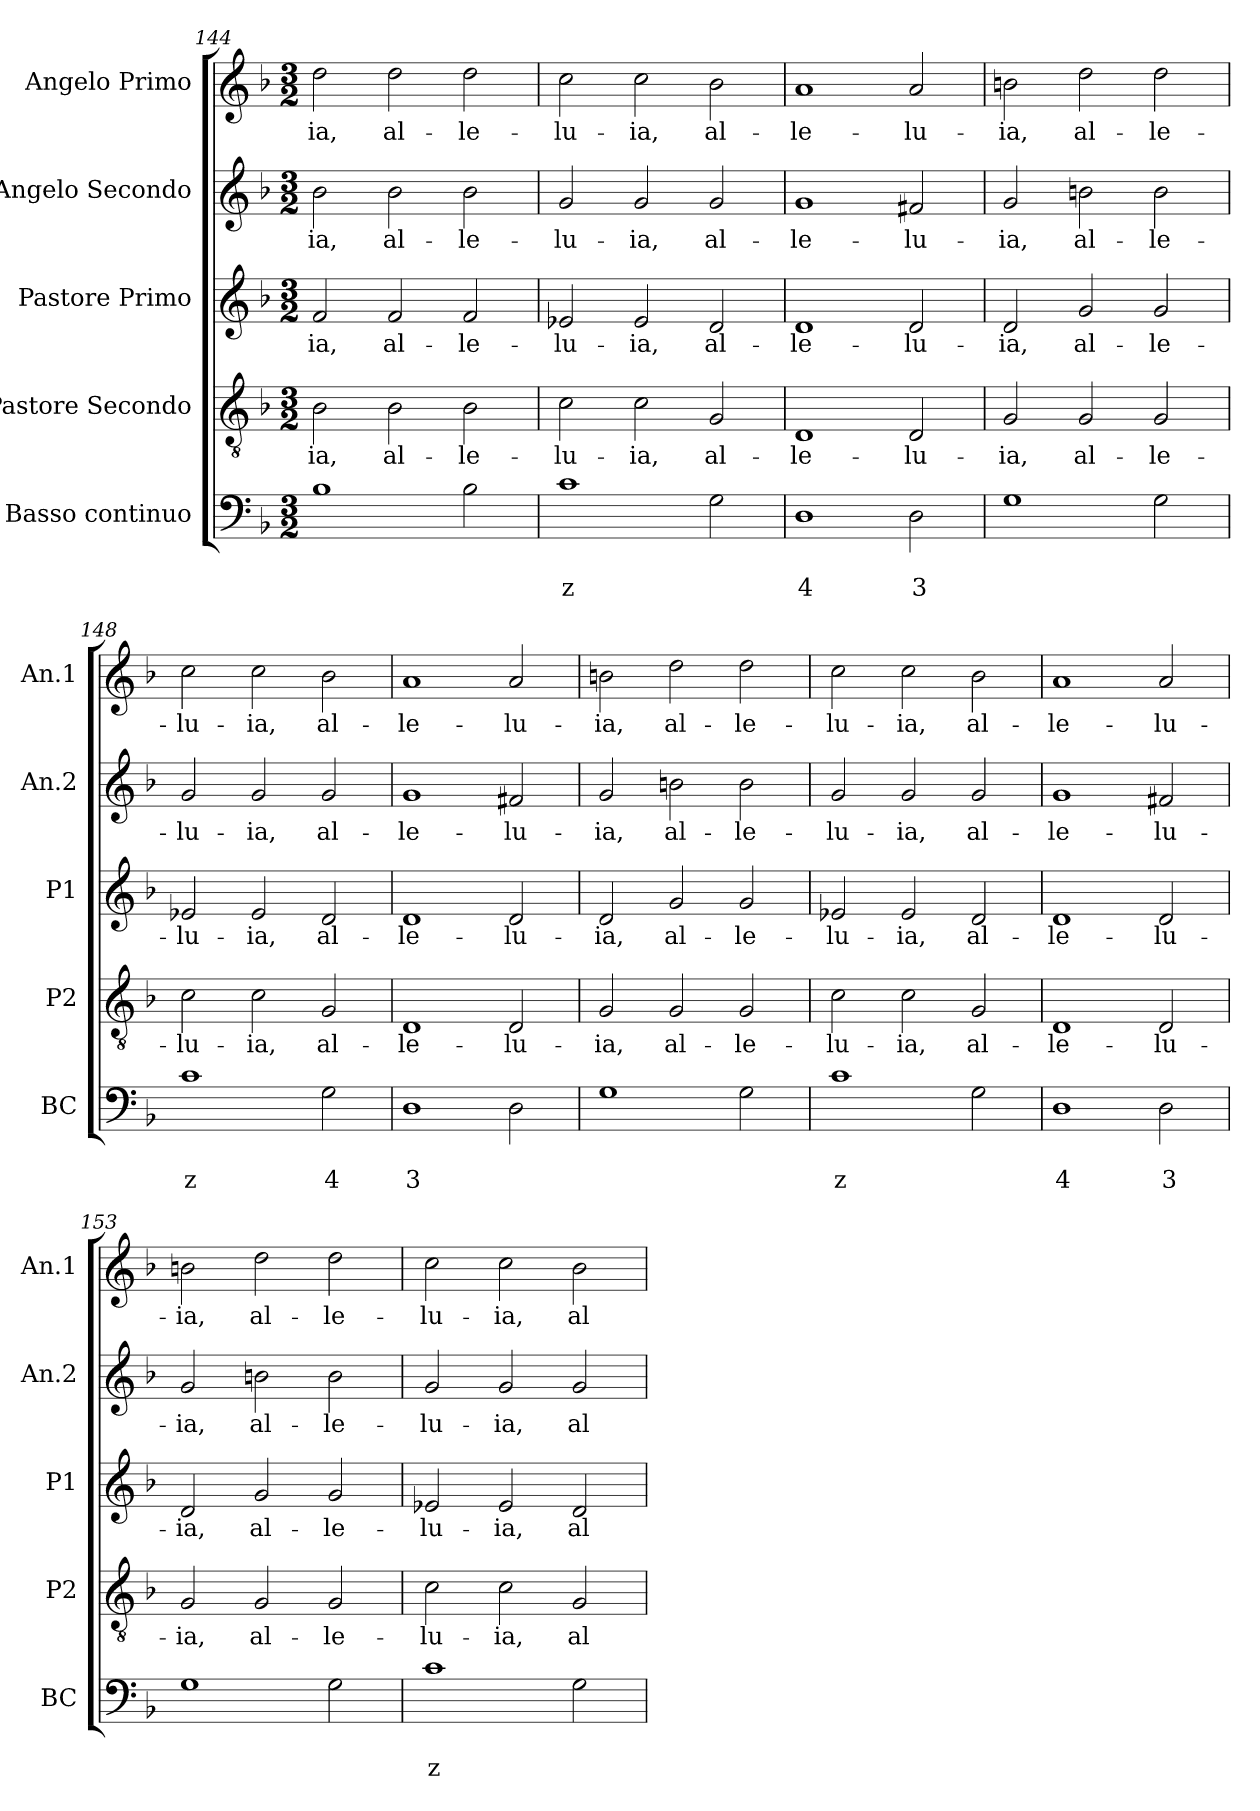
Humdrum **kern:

**kern	**text	**text	**kern	**text	**kern	**text	**kern	**text	**kern	**text
*part5	*part5	*part5	*part4	*part4	*part3	*part3	*part2	*part2	*part1	*part1
*staff5	*staff5	*staff5	*staff4	*staff4	*staff3	*staff3	*staff2	*staff2	*staff1	*staff1
*I"Basso continuo	*	*	*I"Pastore Secondo	*	*I"Pastore Primo	*	*I"Angelo Secondo	*	*I"Angelo Primo	*
*I'BC	*	*	*I'P2	*	*I'P1	*	*I'An.2	*	*I'An.1	*
*clefF4	*	*	*clefGv2	*	*clefG2	*	*clefG2	*	*clefG2	*
*k[b-]	*	*	*k[b-]	*	*k[b-]	*	*k[b-]	*	*k[b-]	*
*F:	*	*	*F:	*	*F:	*	*F:	*	*F:	*
*M3/2	*	*	*M3/2	*	*M3/2	*	*M3/2	*	*M3/2	*
=144	=144	=144	=144	=144	=144	=144	=144	=144	=144	=144
!	!	!	!	!LO:LY:b	!	!LO:LY:b	!	!LO:LY:b	!	!LO:LY:b
1B-	.	.	2B-\	-ia,	2f/	-ia,	2b-\	-ia,	2dd\	-ia,
!	!	!	!	!LO:LY:b	!	!LO:LY:b	!	!LO:LY:b	!	!LO:LY:b
.	.	.	2B-\	al-	2f/	al-	2b-\	al-	2dd\	al-
!	!	!	!	!LO:LY:b	!	!LO:LY:b	!	!LO:LY:b	!	!LO:LY:b
2B-\	.	.	2B-\	-le-	2f/	-le-	2b-\	-le-	2dd\	-le-
!!LO:LB:g=z
=145	=145	=145	=145	=145	=145	=145	=145	=145	=145	=145
!	!	!LO:LY:b	!	!LO:LY:b	!	!LO:LY:b	!	!LO:LY:b	!	!LO:LY:b
1c	.	z	2c\	-lu-	2e-X/	-lu-	2g/	-lu-	2cc\	-lu-
!	!	!	!	!LO:LY:b	!	!LO:LY:b	!	!LO:LY:b	!	!LO:LY:b
.	.	.	2c\	-ia,	2e-/	-ia,	2g/	-ia,	2cc\	-ia,
!	!	!	!	!LO:LY:b	!	!LO:LY:b	!	!LO:LY:b	!	!LO:LY:b
2G\	.	.	2G/	al-	2d/	al-	2g/	al-	2b-\	al-
=146	=146	=146	=146	=146	=146	=146	=146	=146	=146	=146
!	!	!LO:LY:b	!	!LO:LY:b	!	!LO:LY:b	!	!LO:LY:b	!	!LO:LY:b
1D	.	4	1D	-le-	1d	-le-	1g	-le-	1a	-le-
!	!	!LO:LY:b	!	!LO:LY:b	!	!LO:LY:b	!	!LO:LY:b	!	!LO:LY:b
2D\	.	3	2D/	-lu-	2d/	-lu-	2f#X/	-lu-	2a/	-lu-
=147	=147	=147	=147	=147	=147	=147	=147	=147	=147	=147
!	!	!	!	!LO:LY:b	!	!LO:LY:b	!	!LO:LY:b	!	!LO:LY:b
1G	.	.	2G/	-ia,	2d/	-ia,	2g/	-ia,	2bn\	-ia,
!	!	!	!	!LO:LY:b	!	!LO:LY:b	!	!LO:LY:b	!	!LO:LY:b
.	.	.	2G/	al-	2g/	al-	2bn\	al-	2dd\	al-
!	!	!	!	!LO:LY:b	!	!LO:LY:b	!	!LO:LY:b	!	!LO:LY:b
2G\	.	.	2G/	-le-	2g/	-le-	2b\	-le-	2dd\	-le-
=148	=148	=148	=148	=148	=148	=148	=148	=148	=148	=148
!	!	!LO:LY:b	!	!LO:LY:b	!	!LO:LY:b	!	!LO:LY:b	!	!LO:LY:b
1c	.	z	2c\	-lu-	2e-X/	-lu-	2g/	-lu-	2cc\	-lu-
!	!	!	!	!LO:LY:b	!	!LO:LY:b	!	!LO:LY:b	!	!LO:LY:b
.	.	.	2c\	-ia,	2e-/	-ia,	2g/	-ia,	2cc\	-ia,
!	!	!LO:LY:b	!	!LO:LY:b	!	!LO:LY:b	!	!LO:LY:b	!	!LO:LY:b
2G\	.	4	2G/	al-	2d/	al-	2g/	al-	2b-\	al-
=149	=149	=149	=149	=149	=149	=149	=149	=149	=149	=149
!	!	!LO:LY:b	!	!LO:LY:b	!	!LO:LY:b	!	!LO:LY:b	!	!LO:LY:b
1D	.	3	1D	-le-	1d	-le-	1g	-le-	1a	-le-
!	!	!	!	!LO:LY:b	!	!LO:LY:b	!	!LO:LY:b	!	!LO:LY:b
2D\	.	.	2D/	-lu-	2d/	-lu-	2f#X/	-lu-	2a/	-lu-
=150	=150	=150	=150	=150	=150	=150	=150	=150	=150	=150
!	!	!	!	!LO:LY:b	!	!LO:LY:b	!	!LO:LY:b	!	!LO:LY:b
1G	.	.	2G/	-ia,	2d/	-ia,	2g/	-ia,	2bn\	-ia,
!	!	!	!	!LO:LY:b	!	!LO:LY:b	!	!LO:LY:b	!	!LO:LY:b
.	.	.	2G/	al-	2g/	al-	2bn\	al-	2dd\	al-
!	!	!	!	!LO:LY:b	!	!LO:LY:b	!	!LO:LY:b	!	!LO:LY:b
2G\	.	.	2G/	-le-	2g/	-le-	2b\	-le-	2dd\	-le-
!!LO:PB:g=z
=151	=151	=151	=151	=151	=151	=151	=151	=151	=151	=151
!	!	!LO:LY:b	!	!LO:LY:b	!	!LO:LY:b	!	!LO:LY:b	!	!LO:LY:b
1c	.	z	2c\	-lu-	2e-/	-lu-	2g/	-lu-	2cc\	-lu-
!	!	!	!	!LO:LY:b	!	!LO:LY:b	!	!LO:LY:b	!	!LO:LY:b
.	.	.	2c\	-ia,	2e-/	-ia,	2g/	-ia,	2cc\	-ia,
!	!	!	!	!LO:LY:b	!	!LO:LY:b	!	!LO:LY:b	!	!LO:LY:b
2G\	.	.	2G/	al-	2d/	al-	2g/	al-	2b-\	al-
=152	=152	=152	=152	=152	=152	=152	=152	=152	=152	=152
!	!	!LO:LY:b	!	!LO:LY:b	!	!LO:LY:b	!	!LO:LY:b	!	!LO:LY:b
1D	.	4	1D	-le-	1d	-le-	1g	-le-	1a	-le-
!	!	!LO:LY:b	!	!LO:LY:b	!	!LO:LY:b	!	!LO:LY:b	!	!LO:LY:b
2D\	.	3	2D/	-lu-	2d/	-lu-	2f#X/	-lu-	2a/	-lu-
=153	=153	=153	=153	=153	=153	=153	=153	=153	=153	=153
!	!	!	!	!LO:LY:b	!	!LO:LY:b	!	!LO:LY:b	!	!LO:LY:b
1G	.	.	2G/	-ia,	2d/	-ia,	2g/	-ia,	2bn\	-ia,
!	!	!	!	!LO:LY:b	!	!LO:LY:b	!	!LO:LY:b	!	!LO:LY:b
.	.	.	2G/	al-	2g/	al-	2bn\	al-	2dd\	al-
!	!	!	!	!LO:LY:b	!	!LO:LY:b	!	!LO:LY:b	!	!LO:LY:b
2G\	.	.	2G/	-le-	2g/	-le-	2b\	-le-	2dd\	-le-
=154	=154	=154	=154	=154	=154	=154	=154	=154	=154	=154
!	!	!LO:LY:b	!	!LO:LY:b	!	!LO:LY:b	!	!LO:LY:b	!	!LO:LY:b
1c	.	z	2c\	-lu-	2e-X/	-lu-	2g/	-lu-	2cc\	-lu-
!	!	!	!	!LO:LY:b	!	!LO:LY:b	!	!LO:LY:b	!	!LO:LY:b
.	.	.	2c\	-ia,	2e-/	-ia,	2g/	-ia,	2cc\	-ia,
!	!	!	!	!LO:LY:b	!	!LO:LY:b	!	!LO:LY:b	!	!LO:LY:b
2G\	.	.	2G/	al-	2d/	al-	2g/	al-	2b-\	al-
=	=	=	=	=	=	=	=	=	=	=
*-	*-	*-	*-	*-	*-	*-	*-	*-	*-	*-
